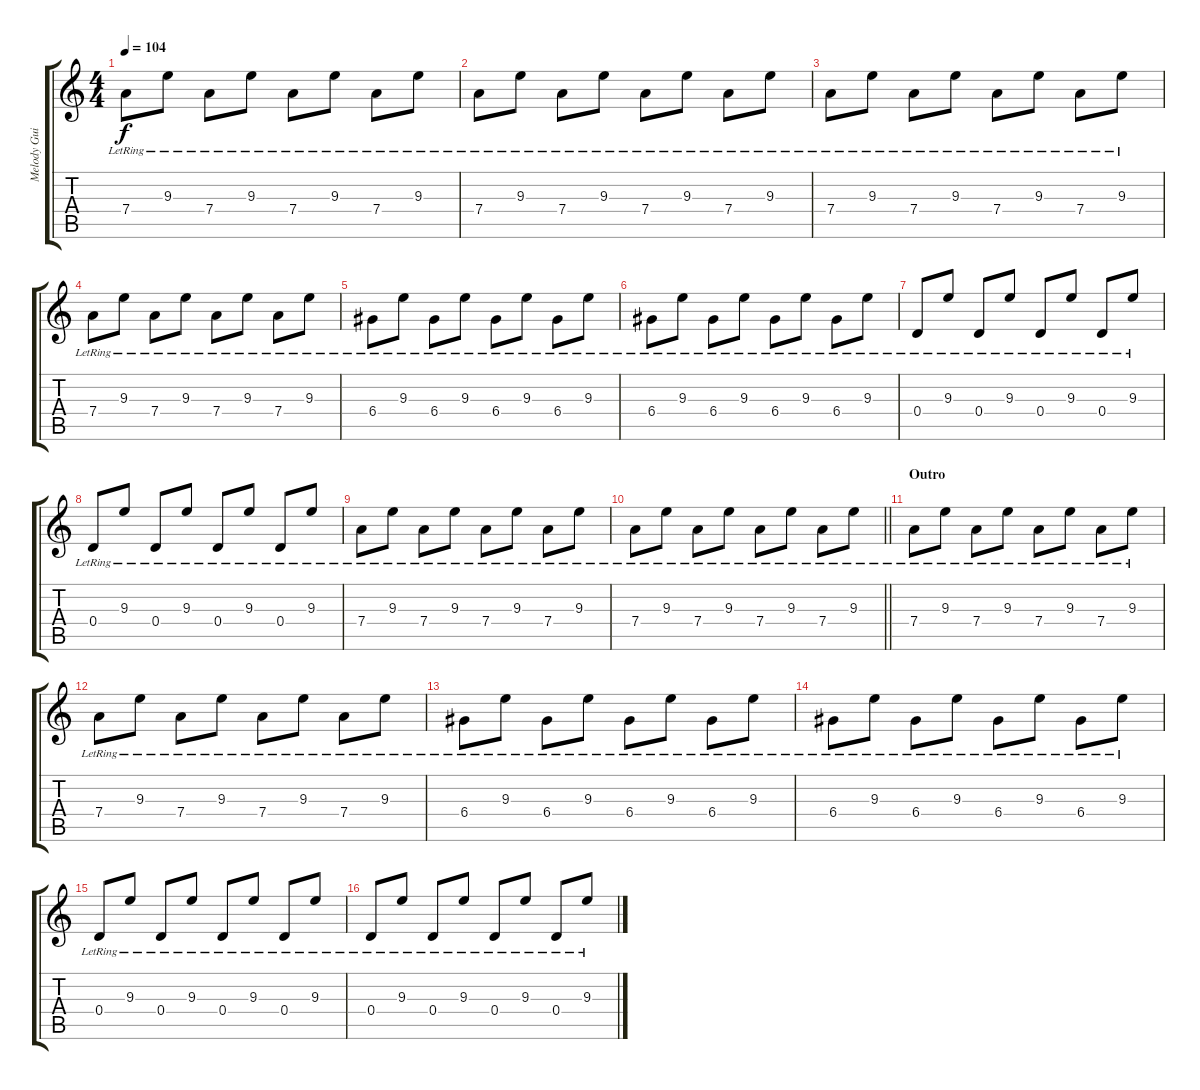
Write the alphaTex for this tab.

\track ("Melody Guitar/Piano" "Melody Gui") {instrument electricguitarclean}
\staff {score tabs}
\tuning (E4 B3 G3 D3 A2 E2) {hide}
\ts (4 4)
\tempo 104
\clef g2
\ks c
7.4{lr}.8{dy f} 9.3{lr}.8 7.4{lr}.8 9.3{lr}.8 7.4{lr}.8 9.3{lr}.8 7.4{lr}.8 9.3{lr}.8 |
7.4{lr}.8 9.3{lr}.8 7.4{lr}.8 9.3{lr}.8 7.4{lr}.8 9.3{lr}.8 7.4{lr}.8 9.3{lr}.8 |
7.4{lr}.8 9.3{lr}.8 7.4{lr}.8 9.3{lr}.8 7.4{lr}.8 9.3{lr}.8 7.4{lr}.8 9.3{lr}.8 |
7.4{lr}.8 9.3{lr}.8 7.4{lr}.8 9.3{lr}.8 7.4{lr}.8 9.3{lr}.8 7.4{lr}.8 9.3{lr}.8 |
6.4{lr}.8 9.3{lr}.8 6.4{lr}.8 9.3{lr}.8 6.4{lr}.8 9.3{lr}.8 6.4{lr}.8 9.3{lr}.8 |
6.4{lr}.8 9.3{lr}.8 6.4{lr}.8 9.3{lr}.8 6.4{lr}.8 9.3{lr}.8 6.4{lr}.8 9.3{lr}.8 |
0.4{lr}.8 9.3{lr}.8 0.4{lr}.8 9.3{lr}.8 0.4{lr}.8 9.3{lr}.8 0.4{lr}.8 9.3{lr}.8 |
0.4{lr}.8 9.3{lr}.8 0.4{lr}.8 9.3{lr}.8 0.4{lr}.8 9.3{lr}.8 0.4{lr}.8 9.3{lr}.8 |
7.4{lr}.8 9.3{lr}.8 7.4{lr}.8 9.3{lr}.8 7.4{lr}.8 9.3{lr}.8 7.4{lr}.8 9.3{lr}.8 |
\barLineRight lightlight
7.4{lr}.8 9.3{lr}.8 7.4{lr}.8 9.3{lr}.8 7.4{lr}.8 9.3{lr}.8 7.4{lr}.8 9.3{lr}.8 |
\section ("" "Outro")
7.4{lr}.8{volume 13} 9.3{lr}.8 7.4{lr}.8 9.3{lr}.8 7.4{lr}.8 9.3{lr}.8 7.4{lr}.8 9.3{lr}.8 |
7.4{lr}.8 9.3{lr}.8 7.4{lr}.8 9.3{lr}.8 7.4{lr}.8 9.3{lr}.8 7.4{lr}.8 9.3{lr}.8 |
6.4{lr}.8 9.3{lr}.8 6.4{lr}.8 9.3{lr}.8 6.4{lr}.8 9.3{lr}.8 6.4{lr}.8 9.3{lr}.8 |
6.4{lr}.8 9.3{lr}.8 6.4{lr}.8 9.3{lr}.8 6.4{lr}.8 9.3{lr}.8 6.4{lr}.8 9.3{lr}.8 |
0.4{lr}.8 9.3{lr}.8 0.4{lr}.8 9.3{lr}.8 0.4{lr}.8 9.3{lr}.8 0.4{lr}.8 9.3{lr}.8 |
0.4{lr}.8 9.3{lr}.8 0.4{lr}.8 9.3{lr}.8 0.4{lr}.8 9.3{lr}.8 0.4{lr}.8 9.3{lr}.8
